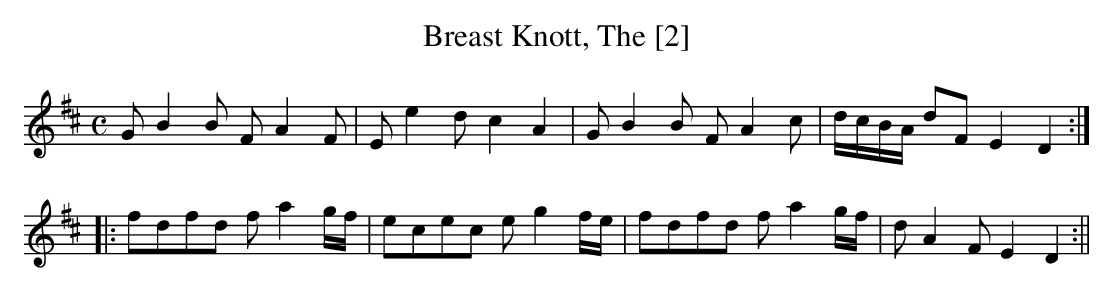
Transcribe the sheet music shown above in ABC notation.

X:1
T:Breast Knott, The [2]
M:C
L:1/8
K:D
G B2B FA2F|Ee2d c2A2|GB2B FA2c|d/c/B/A/ dF E2D2:|
|:fdfd f a2 g/f/|ecec eg2 f/e/|fdfd f a2 g/f/|dA2F E2D2:||
